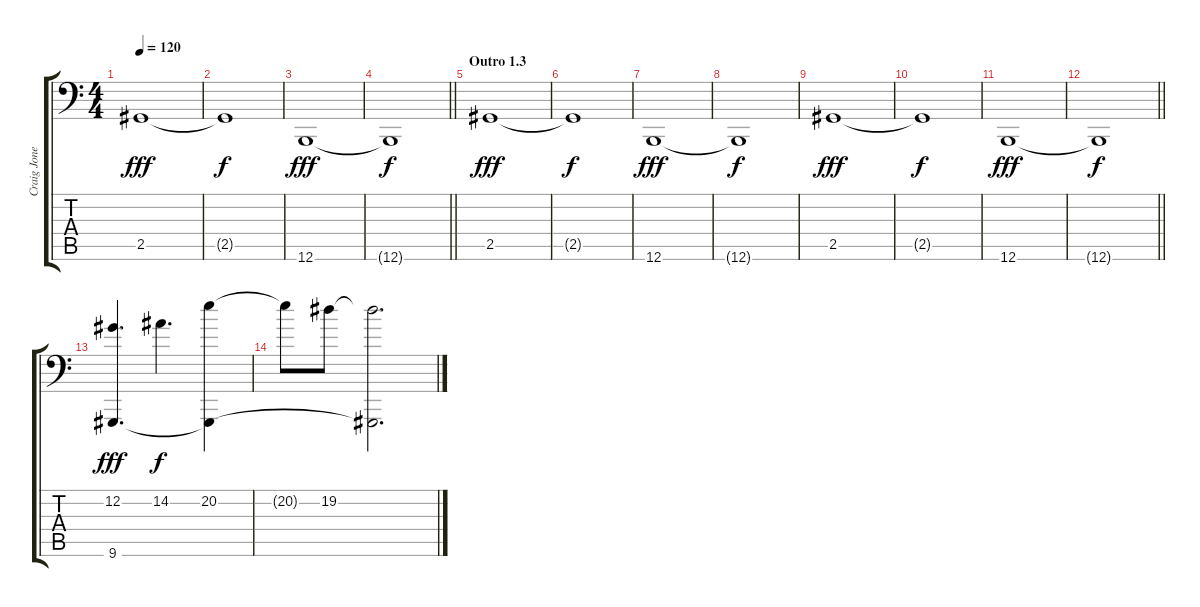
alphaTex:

\track ("Craig Jones" "Craig Jone") {instrument acousticgrandpiano}
\staff {score tabs}
\tuning (Db5 Ab3 E3 B2 Gb2 B0) {hide}
\ts (4 4)
\tempo 120
\clef f4
\ks c
2.5.1{dy fff} |
2.5{t}.1{dy f} |
12.6.1{dy fff} |
\barLineRight lightlight
12.6{t}.1{dy f} |
\section ("" "Outro 1.3")
2.5.1{dy fff volume 16} |
2.5{t}.1{dy f} |
12.6.1{dy fff} |
12.6{t}.1{dy f} |
2.5.1{dy fff} |
2.5{t}.1{dy f} |
12.6.1{dy fff} |
\barLineRight lightlight
12.6{t}.1{dy f} |
(12.2 9.6).4{d dy fff} 14.2.4{d dy f} (20.2 9.6{t}).4 |
20.2{t}.8 19.2.8 (19.2{t} 9.6{t}).2{d}
